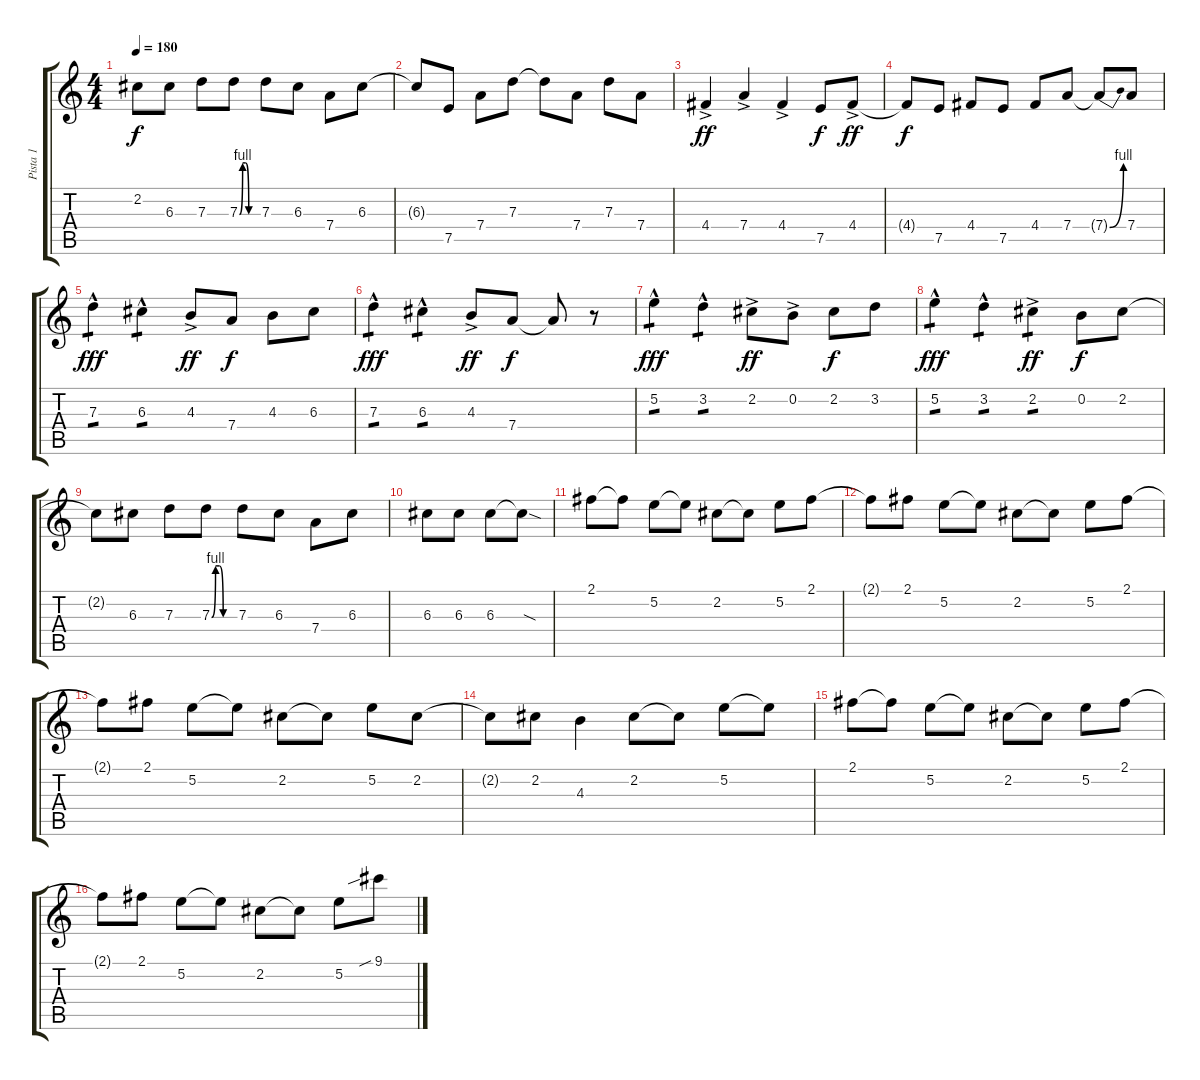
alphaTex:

\track ("Pista 1" "Pista 1") {instrument distortionguitar}
\staff {score tabs}
\tuning (E4 B3 G3 D3 A2 E2) {hide}
\ts (4 4)
\tempo 180
\clef g2
\ks c
2.2{t}.8{dy f} 6.3.8 7.3.8 7.3{be (custom 0 0 10 4 20 4 30 0 60 0)}.8 7.3.8 6.3.8 7.4.8 6.3.8 |
6.3{t}.8 7.5.8 7.4.8 7.3.8 7.3{t}.8 7.4.8 7.3.8 7.4.8 |
4.4{ac}.4{dy ff instrument distortionguitar} 7.4{ac}.4 4.4{ac}.4 7.5.8{dy f} 4.4{ac}.8{dy ff} |
4.4{t}.8{dy f} 7.5.8 4.4.8 7.5.8 4.4.8 7.4.8 7.4{be (bend 0 0 60 4) t}.8 7.4.8 |
7.3{hac}.4{tp 1 dy fff} 6.3{hac}.4{tp 1} 4.3{ac}.8{dy ff} 7.4.8{dy f} 4.3.8 6.3.8 |
7.3{hac}.4{tp 1 dy fff} 6.3{hac}.4{tp 1} 4.3{ac}.8{dy ff} 7.4.8{dy f} 7.4{t}.8 r.8 |
5.2{hac}.4{tp 1 dy fff} 3.2{hac}.4{tp 1} 2.2{ac}.8{dy ff} 0.2{ac}.8 2.2.8{dy f} 3.2.8 |
5.2{hac}.4{tp 1 dy fff} 3.2{hac}.4{tp 1} 2.2{ac}.4{tp 1 dy ff} 0.2.8{dy f} 2.2.8 |
2.2{t}.8 6.3.8 7.3.8 7.3{be (custom 0 0 10 4 20 4 30 0 60 0)}.8 7.3.8 6.3.8 7.4.8 6.3.8 |
6.3.8 6.3.8 6.3.8 6.3{sod t}.8 |
2.1.8 2.1{t}.8 5.2.8 5.2{t}.8 2.2.8 2.2{t}.8 5.2.8 2.1.8 |
2.1{t}.8 2.1.8 5.2.8 5.2{t}.8 2.2.8 2.2{t}.8 5.2.8 2.1.8 |
2.1{t}.8 2.1.8 5.2.8 5.2{t}.8 2.2.8 2.2{t}.8 5.2.8 2.2.8 |
2.2{t}.8 2.2.8 4.3.4 2.2.8 2.2{t}.8 5.2.8 5.2{t}.8 |
2.1.8 2.1{t}.8 5.2.8 5.2{t}.8 2.2.8 2.2{t}.8 5.2.8 2.1.8 |
2.1{t}.8 2.1.8 5.2.8 5.2{t}.8 2.2.8 2.2{t}.8 5.2.8 9.1{sib}.8
